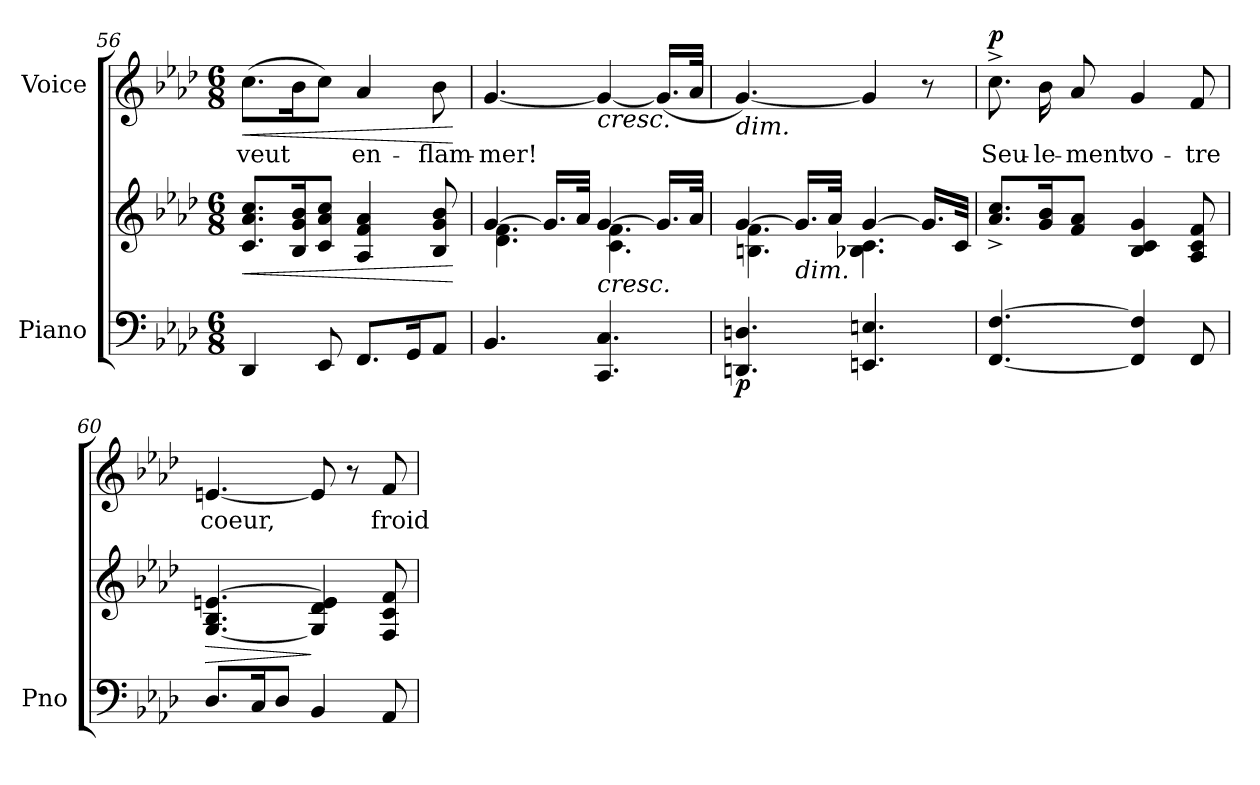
**kern	**kern	**dynam	**kern	**text	**dynam
*part2	*part2	*part2	*part1	*part1	*part1
*staff3	*staff2	*staff2/3	*staff1	*staff1	*staff1
*I"Piano	*	*	*I"Voice	*	*
*I'Pno	*	*	*	*	*
!!LO:PB:g=z
*clefF4	*clefG2	*	*clefG2	*	*
*k[b-e-a-d-]	*k[b-e-a-d-]	*	*k[b-e-a-d-]	*	*
*M6/8	*M6/8	*	*M6/8	*	*
=56	=56	=56	=56	=56	=56
!	!	!LO:HP:b	!	!LO:LY:b	!LO:HP:b
4DD-/	8.c/ 8.a-/ 8.cc/L	<	(8.cc\L	veut	<
.	16B-/ 16g/ 16b-/K	.	16b-\K	.	.
8EE-/	8c/ 8a-/ 8cc/J	.	8cc\J)	.	.
!	!	!	!	!LO:LY:b	!
8.FF/L	4A-/ 4f/ 4a-/	.	4a-/	en-	.
16GG/K	.	.	.	.	.
!	!	!	!	!LO:LY:b	!
8AA-/J	8B-/ 8g/ 8b-/	.	8b-\	-flam-	.
.	.	[	.	.	[
=57	=57	=57	=57	=57	=57
*	*^	*	*	*	*
!	!	!	!	!	!LO:LY:b	!
4.BB-/	[4g/	4.d-\ 4.f\	.	[4.g/	-mer!	.
.	16.g/LL]	.	.	.	.	.
.	32a-/JJk	.	.	.	.	.
!	!	!	!	!LO:TX:b:i:t=cresc.	!	!
!	!LO:TX:b:i:t=cresc.	!	!	!	!	!
4.CC/ 4.C/	[4g/	4.c\ 4.f\	.	4g/_	.	.
.	16.g/LL]	.	.	(16.g/LL]	.	.
.	32a-/JJk	.	.	32a-/JJk	.	.
=58	=58	=58	=58	=58	=58	=58
!	!	!	!	!LO:TX:b:i:t=dim.	!	!
!	!	!	!LO:DY:b=2	!	!	!
4.DDn/ 4.Dn/	[4g/	4.Bn\ 4.f\	p	[4.g/)	.	.
!	!LO:TX:b:i:t=dim.	!	!	!	!	!
.	16.g/LL]	.	.	.	.	.
.	32a-/JJk	.	.	.	.	.
4.EEn/ 4.En/	[4g/	4.B-X\ 4.c\	.	4g/]	.	.
.	16.g/LL]	.	.	8r	.	.
.	32c/JJk	.	.	.	.	.
*	*v	*v	*	*	*	*
=59	=59	=59	=59	=59	=59
!	!	!	!	!LO:LY:b	!LO:DY:b
[4.FF/ [4.F/	8.a-/^ 8.cc/^L	.	8.cc^\	Seu-	p
!	!	!	!	!LO:LY:b	!
.	16g/ 16b-/K	.	16b-\	-le-	.
!	!	!	!	!LO:LY:b	!
.	8f/ 8a-/J	.	8a-/	-ment	.
!	!	!	!	!LO:LY:b	!
4FF/] 4F/]	4B-/ 4c/ 4g/	.	4g/	vo-	.
!	!	!	!	!LO:LY:b	!
8FF/	8A-/ 8c/ 8f/	.	8f/	-tre	.
!!LO:LB:g=z
=60	=60	=60	=60	=60	=60
!	!	!LO:HP:b	!	!LO:LY:b	!
8.D-/L	[4.G/ 4.B-/ [4.en/	>	[4.en/	coeur,	.
16C/K	.	.	.	.	.
8D-/J	.	.	.	.	.
4BB-/	4G/] 4d-/ 4e/]	]	8e/]	.	.
.	.	.	8r	.	.
!	!	!	!	!LO:LY:b	!
8AA-/	8F/ 8c/ 8f/	.	8f/	froid	.
=	=	=	=	=	=
*-	*-	*-	*-	*-	*-
